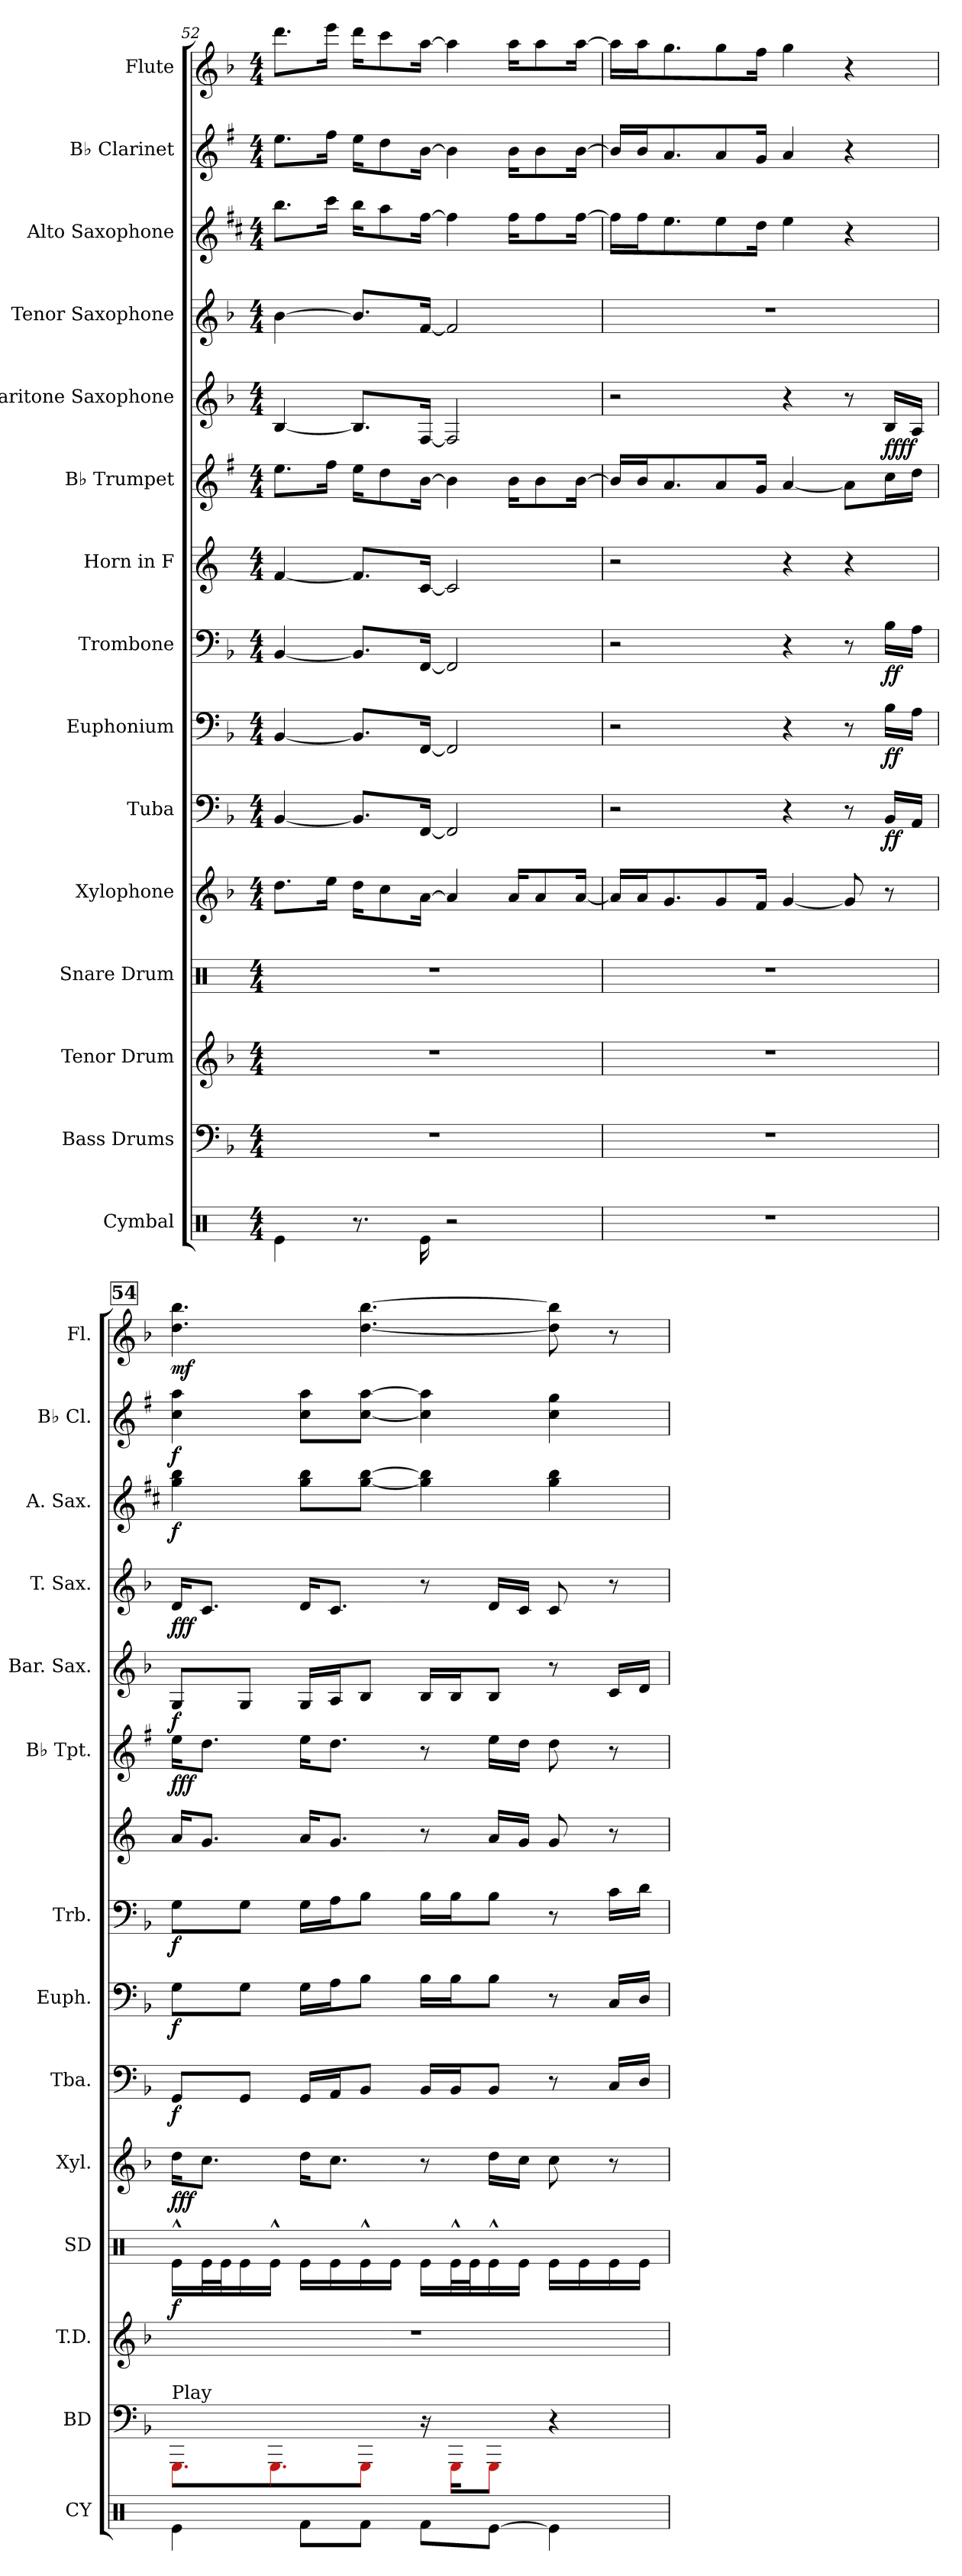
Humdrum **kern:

**kern	**kern	**kern	**kern	**dynam	**kern	**dynam	**kern	**dynam	**kern	**dynam	**kern	**dynam	**kern	**kern	**dynam	**kern	**dynam	**kern	**dynam	**kern	**dynam	**kern	**dynam	**kern	**dynam
*part15	*part14	*part13	*part12	*part12	*part11	*part11	*part10	*part10	*part9	*part9	*part8	*part8	*part7	*part6	*part6	*part5	*part5	*part4	*part4	*part3	*part3	*part2	*part2	*part1	*part1
*staff15	*staff14	*staff13	*staff12	*staff12	*staff11	*staff11	*staff10	*staff10	*staff9	*staff9	*staff8	*staff8	*staff7	*staff6	*staff6	*staff5	*staff5	*staff4	*staff4	*staff3	*staff3	*staff2	*staff2	*staff1	*staff1
*I"Cymbal	*I"Bass Drums	*I"Tenor Drum	*I"Snare Drum	*	*I"Xylophone	*	*I"Tuba	*	*I"Euphonium	*	*I"Trombone	*	*I"Horn in F	*I"B♭ Trumpet	*	*I"Baritone Saxophone	*	*I"Tenor Saxophone	*	*I"Alto Saxophone	*	*I"B♭ Clarinet	*	*I"Flute	*
*I'CY	*I'BD	*I'T.D.	*I'SD	*	*I'Xyl.	*	*I'Tba.	*	*I'Euph.	*	*I'Trb.	*	*	*I'B♭ Tpt.	*	*I'Bar. Sax.	*	*I'T. Sax.	*	*I'A. Sax.	*	*I'B♭ Cl.	*	*I'Fl.	*
*clefX	*clefF4	*clefG2	*clefX	*	*clefG2	*	*clefF4	*	*clefF4	*	*clefF4	*	*clefG2	*clefG2	*	*clefG2	*	*clefG2	*	*clefG2	*	*clefG2	*	*clefG2	*
*	*	*	*	*	*ITrd-7c-12	*	*	*	*	*	*	*	*ITrd4c7	*ITrd1c2	*	*ITrd12c21	*	*ITrd8c14	*	*ITrd5c9	*	*ITrd1c2	*	*	*
*k[]	*k[b-]	*k[b-]	*k[]	*	*k[b-]	*	*k[b-]	*	*k[b-]	*	*k[b-]	*	*k[b-]	*k[b-]	*	*k[b-]	*	*k[b-]	*	*k[b-]	*	*k[b-]	*	*k[b-]	*
*M4/4	*M4/4	*M4/4	*M4/4	*	*M4/4	*	*M4/4	*	*M4/4	*	*M4/4	*	*M4/4	*M4/4	*	*M4/4	*	*M4/4	*	*M4/4	*	*M4/4	*	*M4/4	*
=52	=52	=52	=52	=52	=52	=52	=52	=52	=52	=52	=52	=52	=52	=52	=52	=52	=52	=52	=52	=52	=52	=52	=52	=52	=52
4Re\	1r	1r	1r	.	8.ddd\L	.	[4BB-/	.	[4BB-/	.	[4BB-/	.	[4B-/	8.dd\L	.	[4BB-/	.	[4B-\	.	8.dd\L	.	8.dd\L	.	8.ddd\L	.
.	.	.	.	.	16eee\Jk	.	.	.	.	.	.	.	.	16ee\Jk	.	.	.	.	.	16ee\Jk	.	16ee\Jk	.	16eee\Jk	.
8.r	.	.	.	.	16ddd\KL	.	8.BB-/L]	.	8.BB-/L]	.	8.BB-/L]	.	8.B-/L]	16dd\KL	.	8.BB-/L]	.	8.B-/L]	.	16dd\KL	.	16dd\KL	.	16ddd\KL	.
.	.	.	.	.	8ccc\	.	.	.	.	.	.	.	.	8cc\	.	.	.	.	.	8cc\	.	8cc\	.	8ccc\	.
16Re\	.	.	.	.	[16aa\Jk	.	[16FF/Jk	.	[16FF/Jk	.	[16FF/Jk	.	[16F/Jk	[16a\Jk	.	[16FF/Jk	.	[16F/Jk	.	[16a\Jk	.	[16a\Jk	.	[16aa\Jk	.
2r	.	.	.	.	4aa/]	.	2FF/]	.	2FF/]	.	2FF/]	.	2F/]	4a\]	.	2FF/]	.	2F/]	.	4a\]	.	4a\]	.	4aa\]	.
.	.	.	.	.	16aa/KL	.	.	.	.	.	.	.	.	16a\KL	.	.	.	.	.	16a\KL	.	16a\KL	.	16aa\KL	.
.	.	.	.	.	8aa/	.	.	.	.	.	.	.	.	8a\	.	.	.	.	.	8a\	.	8a\	.	8aa\	.
.	.	.	.	.	[16aa/Jk	.	.	.	.	.	.	.	.	[16a\Jk	.	.	.	.	.	[16a\Jk	.	[16a\Jk	.	[16aa\Jk	.
=53	=53	=53	=53	=53	=53	=53	=53	=53	=53	=53	=53	=53	=53	=53	=53	=53	=53	=53	=53	=53	=53	=53	=53	=53	=53
1r	1r	1r	1r	.	16aa/LL]	.	2r	.	2r	.	2r	.	2r	16a/LL]	.	2r	.	1r	.	16a\LL]	.	16a/LL]	.	16aa\LL]	.
.	.	.	.	.	16aa/J	.	.	.	.	.	.	.	.	16a/J	.	.	.	.	.	16a\J	.	16a/J	.	16aa\J	.
.	.	.	.	.	8.gg/	.	.	.	.	.	.	.	.	8.g/	.	.	.	.	.	8.g\	.	8.g/	.	8.gg\	.
.	.	.	.	.	8gg/	.	.	.	.	.	.	.	.	8g/	.	.	.	.	.	8g\	.	8g/	.	8gg\	.
.	.	.	.	.	16ff/Jk	.	.	.	.	.	.	.	.	16f/Jk	.	.	.	.	.	16f\Jk	.	16f/Jk	.	16ff\Jk	.
.	.	.	.	.	[4gg/	.	4r	.	4r	.	4r	.	4r	[4g/	.	4r	.	.	.	4g\	.	4g/	.	4gg\	.
.	.	.	.	.	8gg/]	.	8r	.	8r	.	8r	.	4r	8g\L]	.	8r	.	.	.	4r	.	4r	.	4r	.
!	!	!	!	!	!	!	!	!LO:DY:b	!	!LO:DY:b	!	!LO:DY:b	!	!	!	!	!LO:DY:b	!	!	!	!	!	!	!	!
!	!	!	!	!	!	!	!	!	!	!	!	!	!	!	!	!	!LO:DY:n=1:b	!	!	!	!	!	!	!	!
.	.	.	.	.	8r	.	16BB-/LL	ff	16B-\LL	ff	16B-\LL	ff	.	16b-\L	.	16BB-/LL	ff ff	.	.	.	.	.	.	.	.
.	.	.	.	.	.	.	16AA/JJ	.	16A\JJ	.	16A\JJ	.	.	16cc\JJ	.	16AA/JJ	.	.	.	.	.	.	.	.	.
!!LO:REH:place=s1:a:B:fs=14:t=54
=54	=54	=54	=54	=54	=54	=54	=54	=54	=54	=54	=54	=54	=54	=54	=54	=54	=54	=54	=54	=54	=54	=54	=54	=54	=54
!	!LO:TX:a:t=Play	!	!	!	!	!	!	!	!	!	!	!	!	!	!	!	!	!	!	!	!	!	!	!	!
!	!	!	!	!LO:DY:b	!	!LO:DY:b	!	!LO:DY:b	!	!LO:DY:b	!	!LO:DY:b	!	!	!LO:DY:b	!	!LO:DY:b	!	!LO:DY:b	!	!LO:DY:b	!	!LO:DY:b	!	!LO:DY:b
4Re\	8.RE\L	1r	16Re^^\LL	f	16ddd\KL	fff	8GG/L	f	8G\L	f	8G\L	f	16d/KL	16dd\KL	fff	8GG/L	f	16D/KL	fff	4b-\ 4dd\	f	4b-\ 4gg\	f	4.dd\ 4.bb-\	mf
.	.	.	32Re\L	.	8.ccc\J	.	.	.	.	.	.	.	8.c/J	8.cc\J	.	.	.	8.C/J	.	.	.	.	.	.	.
.	.	.	32Re\J	.	.	.	.	.	.	.	.	.	.	.	.	.	.	.	.	.	.	.	.	.	.
.	.	.	16Re\	.	.	.	8GG/J	.	8G\J	.	8G\J	.	.	.	.	8GG/J	.	.	.	.	.	.	.	.	.
.	8.RE\	.	16Re^^\JJ	.	.	.	.	.	.	.	.	.	.	.	.	.	.	.	.	.	.	.	.	.	.
8Rf\L	.	.	16Re\LL	.	16ddd\KL	.	16GG/LL	.	16G\LL	.	16G\LL	.	16d/KL	16dd\KL	.	16GG/LL	.	16D/KL	.	8b-\ 8dd\L	.	8b-\ 8gg\L	.	.	.
.	.	.	16Re\	.	8.ccc\J	.	16AA/J	.	16A\J	.	16A\J	.	8.c/J	8.cc\J	.	16AA/J	.	8.C/J	.	.	.	.	.	.	.
8Rf\J	8RE\J	.	16Re^^\	.	.	.	8BB-/J	.	8B-\J	.	8B-\J	.	.	.	.	8BB-/J	.	.	.	[8b-\ [8dd\J	.	[8b-\ [8gg\J	.	[4.dd\ [4.bb-\	.
.	.	.	16Re\JJ	.	.	.	.	.	.	.	.	.	.	.	.	.	.	.	.	.	.	.	.	.	.
8Rf\L	16r	.	16Re\LL	.	8r	.	16BB-/LL	.	16B-\LL	.	16B-\LL	.	8r	8r	.	16BB-/LL	.	8r	.	4b-\] 4dd\]	.	4b-\] 4gg\]	.	.	.
.	16RE\KL	.	32Re^^\L	.	.	.	16BB-/J	.	16B-\J	.	16B-\J	.	.	.	.	16BB-/J	.	.	.	.	.	.	.	.	.
.	.	.	32Re\J	.	.	.	.	.	.	.	.	.	.	.	.	.	.	.	.	.	.	.	.	.	.
[8Re\J	8RE\J	.	16Re^^\	.	16ddd\LL	.	8BB-/J	.	8B-\J	.	8B-\J	.	16d/LL	16dd\LL	.	8BB-/J	.	16D/LL	.	.	.	.	.	.	.
.	.	.	16Re\JJ	.	16ccc\JJ	.	.	.	.	.	.	.	16c/JJ	16cc\JJ	.	.	.	16C/JJ	.	.	.	.	.	.	.
4Re\]	4r	.	16Re\LL	.	8ccc\	.	8r	.	8r	.	8r	.	8c/	8cc\	.	8r	.	8C/	.	4b-\ 4dd\	.	4b-\ 4ff\	.	8dd\] 8bb-\]	.
.	.	.	16Re\	.	.	.	.	.	.	.	.	.	.	.	.	.	.	.	.	.	.	.	.	.	.
.	.	.	16Re\	.	8r	.	16C/LL	.	16C/LL	.	16c\LL	.	8r	8r	.	16C/LL	.	8r	.	.	.	.	.	8r	.
.	.	.	16Re\JJ	.	.	.	16D/JJ	.	16D/JJ	.	16d\JJ	.	.	.	.	16D/JJ	.	.	.	.	.	.	.	.	.
=	=	=	=	=	=	=	=	=	=	=	=	=	=	=	=	=	=	=	=	=	=	=	=	=	=
*-	*-	*-	*-	*-	*-	*-	*-	*-	*-	*-	*-	*-	*-	*-	*-	*-	*-	*-	*-	*-	*-	*-	*-	*-	*-
